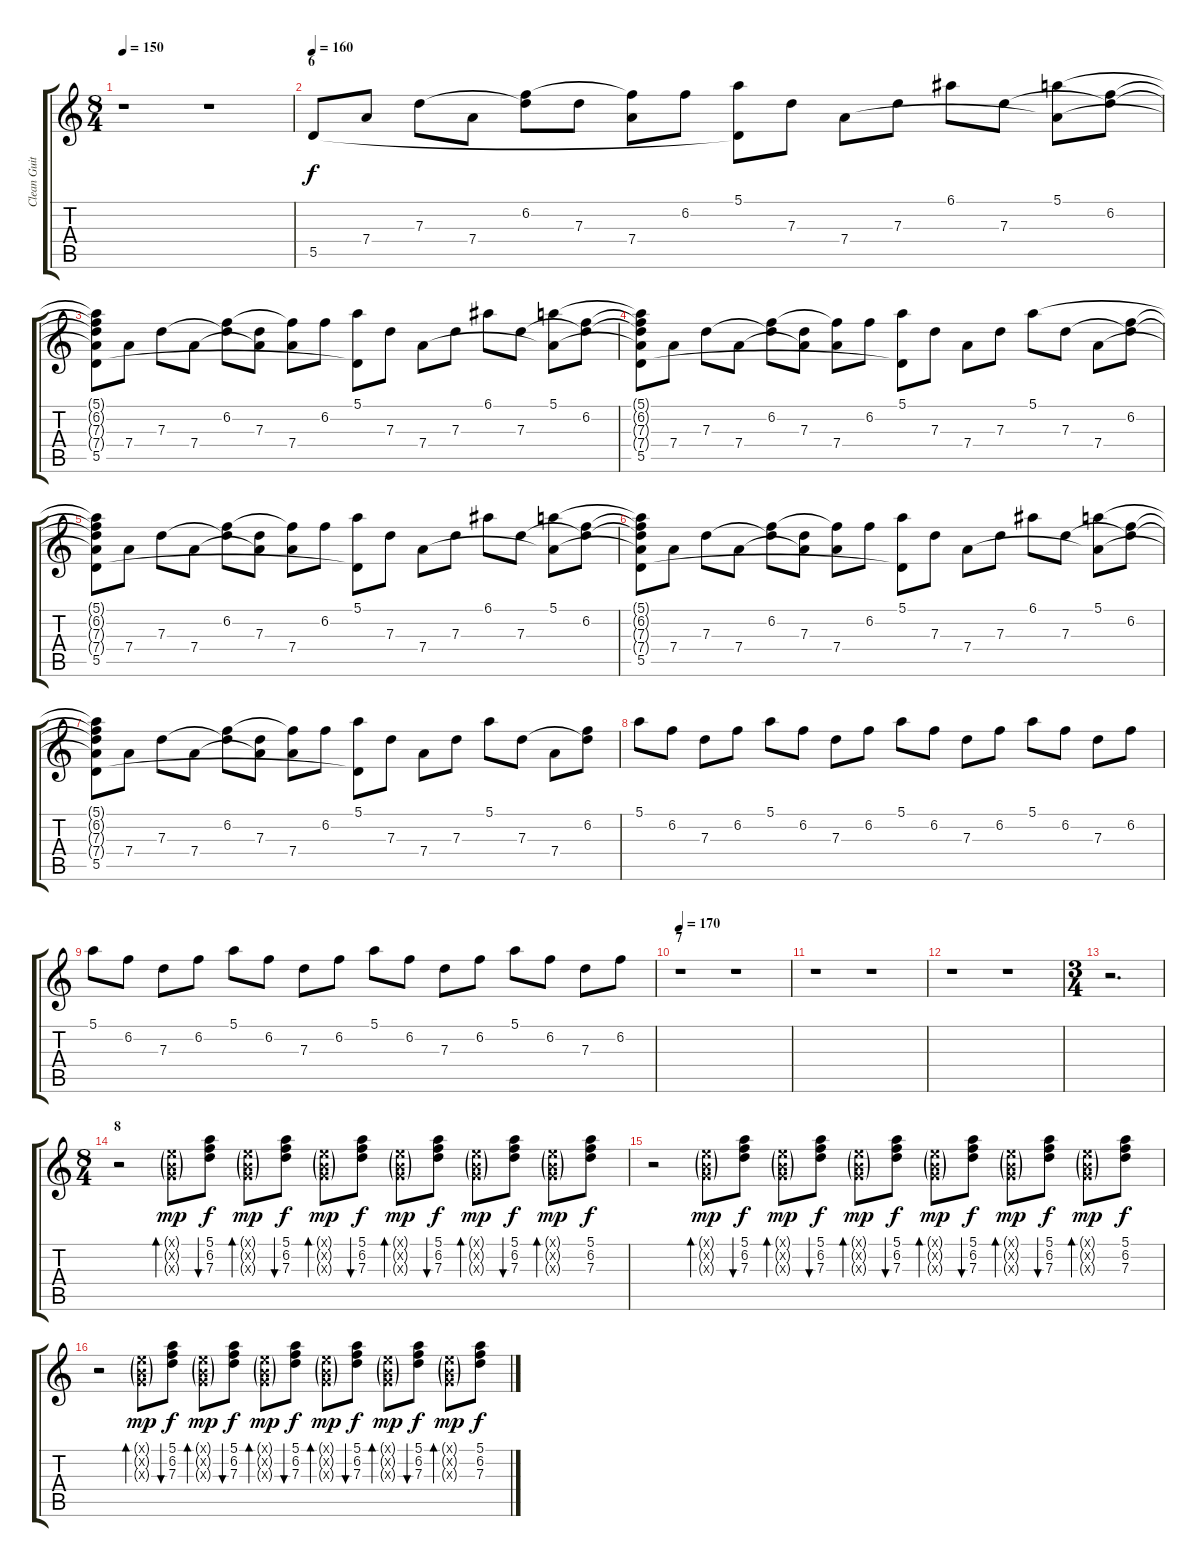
\track ("Clean Guitar 2" "Clean Guit") {instrument electricguitarmuted}
\staff {score tabs}
\tuning (E4 B3 G3 D3 A2 D2) {hide}
\ts (8 4)
\tempo 150
\clef g2
\ks c
r.1{dy f} r.1 |
\section ("" "6")
\tempo 160
5.5.8{instrument electricguitarjazz} 7.4.8 7.3.8 7.4.8 (6.2 7.3{t}).8 7.3.8 (6.2{t} 7.4).8 6.2.8 (5.1 5.5{t}).8 7.3.8 7.4.8 7.3.8 6.1.8 7.3.8 (5.1 7.4{t}).8 (6.2 7.3{t}).8 |
(5.1{t} 6.2{t} 7.3{t} 7.4{t} 5.5).8 7.4.8 7.3.8 7.4.8 (6.2 7.3{t}).8 (7.3 7.4{t}).8 (6.2{t} 7.4).8 6.2.8 (5.1 5.5{t}).8 7.3.8 7.4.8 7.3.8 6.1.8 7.3.8 (5.1 7.4{t}).8 (6.2 7.3{t}).8 |
(5.1{t} 6.2{t} 7.3{t} 7.4{t} 5.5).8 7.4.8 7.3.8 7.4.8 (6.2 7.3{t}).8 (7.3 7.4{t}).8 (6.2{t} 7.4).8 6.2.8 (5.1 5.5{t}).8 7.3.8 7.4.8 7.3.8 5.1.8 7.3.8 7.4.8 (6.2 7.3{t}).8 |
(5.1{t} 6.2{t} 7.3{t} 7.4{t} 5.5).8 7.4.8 7.3.8 7.4.8 (6.2 7.3{t}).8 (7.3 7.4{t}).8 (6.2{t} 7.4).8 6.2.8 (5.1 5.5{t}).8 7.3.8 7.4.8 7.3.8 6.1.8 7.3.8 (5.1 7.4{t}).8 (6.2 7.3{t}).8 |
(5.1{t} 6.2{t} 7.3{t} 7.4{t} 5.5).8 7.4.8 7.3.8 7.4.8 (6.2 7.3{t}).8 (7.3 7.4{t}).8 (6.2{t} 7.4).8 6.2.8 (5.1 5.5{t}).8 7.3.8 7.4.8 7.3.8 6.1.8 7.3.8 (5.1 7.4{t}).8 (6.2 7.3{t}).8 |
(5.1{t} 6.2{t} 7.3{t} 7.4{t} 5.5).8 7.4.8 7.3.8 7.4.8 (6.2 7.3{t}).8 (7.3 7.4{t}).8 (6.2{t} 7.4).8 6.2.8 (5.1 5.5{t}).8 7.3.8 7.4.8 7.3.8 5.1.8 7.3.8 7.4.8 (6.2 7.3{t}).8 |
5.1.8 6.2.8 7.3.8 6.2.8 5.1.8 6.2.8 7.3.8 6.2.8 5.1.8 6.2.8 7.3.8 6.2.8 5.1.8 6.2.8 7.3.8 6.2.8 |
5.1.8 6.2.8 7.3.8 6.2.8 5.1.8 6.2.8 7.3.8 6.2.8 5.1.8 6.2.8 7.3.8 6.2.8 5.1.8 6.2.8 7.3.8 6.2.8 |
\section ("" "7")
\tempo 170
r.1 r.1 |
r.1 r.1 |
r.1 r.1 |
\ts (3 4)
r.2{d} |
\ts (8 4)
\section ("" "8")
r.2 (0.1{g x} 0.2{g x} 0.3{g x}).8{bd 60 dy mp instrument electricguitarmuted} (5.1 6.2 7.3).8{bu 60 dy f instrument electricguitarclean} (0.1{g x} 0.2{g x} 0.3{g x}).8{bd 60 dy mp instrument electricguitarmuted} (5.1 6.2 7.3).8{bu 60 dy f instrument electricguitarclean} (0.1{g x} 0.2{g x} 0.3{g x}).8{bd 60 dy mp instrument electricguitarmuted} (5.1 6.2 7.3).8{bu 60 dy f instrument electricguitarclean} (0.1{g x} 0.2{g x} 0.3{g x}).8{bd 60 dy mp instrument electricguitarmuted} (5.1 6.2 7.3).8{bu 60 dy f instrument electricguitarclean} (0.1{g x} 0.2{g x} 0.3{g x}).8{bd 60 dy mp instrument electricguitarmuted} (5.1 6.2 7.3).8{bu 60 dy f instrument electricguitarclean} (0.1{g x} 0.2{g x} 0.3{g x}).8{bd 60 dy mp instrument electricguitarmuted} (5.1 6.2 7.3).8{dy f instrument electricguitarclean} |
r.2 (0.1{g x} 0.2{g x} 0.3{g x}).8{bd 60 dy mp instrument electricguitarmuted} (5.1 6.2 7.3).8{bu 60 dy f instrument electricguitarclean} (0.1{g x} 0.2{g x} 0.3{g x}).8{bd 60 dy mp instrument electricguitarmuted} (5.1 6.2 7.3).8{bu 60 dy f instrument electricguitarclean} (0.1{g x} 0.2{g x} 0.3{g x}).8{bd 60 dy mp instrument electricguitarmuted} (5.1 6.2 7.3).8{bu 60 dy f instrument electricguitarclean} (0.1{g x} 0.2{g x} 0.3{g x}).8{bd 60 dy mp instrument electricguitarmuted} (5.1 6.2 7.3).8{bu 60 dy f instrument electricguitarclean} (0.1{g x} 0.2{g x} 0.3{g x}).8{bd 60 dy mp instrument electricguitarmuted} (5.1 6.2 7.3).8{bu 60 dy f instrument electricguitarclean} (0.1{g x} 0.2{g x} 0.3{g x}).8{bd 60 dy mp instrument electricguitarmuted} (5.1 6.2 7.3).8{dy f instrument electricguitarclean} |
r.2 (0.1{g x} 0.2{g x} 0.3{g x}).8{bd 60 dy mp instrument electricguitarmuted} (5.1 6.2 7.3).8{bu 60 dy f instrument electricguitarclean} (0.1{g x} 0.2{g x} 0.3{g x}).8{bd 60 dy mp instrument electricguitarmuted} (5.1 6.2 7.3).8{bu 60 dy f instrument electricguitarclean} (0.1{g x} 0.2{g x} 0.3{g x}).8{bd 60 dy mp instrument electricguitarmuted} (5.1 6.2 7.3).8{bu 60 dy f instrument electricguitarclean} (0.1{g x} 0.2{g x} 0.3{g x}).8{bd 60 dy mp instrument electricguitarmuted} (5.1 6.2 7.3).8{bu 60 dy f instrument electricguitarclean} (0.1{g x} 0.2{g x} 0.3{g x}).8{bd 60 dy mp instrument electricguitarmuted} (5.1 6.2 7.3).8{bu 60 dy f instrument electricguitarclean} (0.1{g x} 0.2{g x} 0.3{g x}).8{bd 60 dy mp instrument electricguitarmuted} (5.1 6.2 7.3).8{dy f instrument electricguitarclean}
